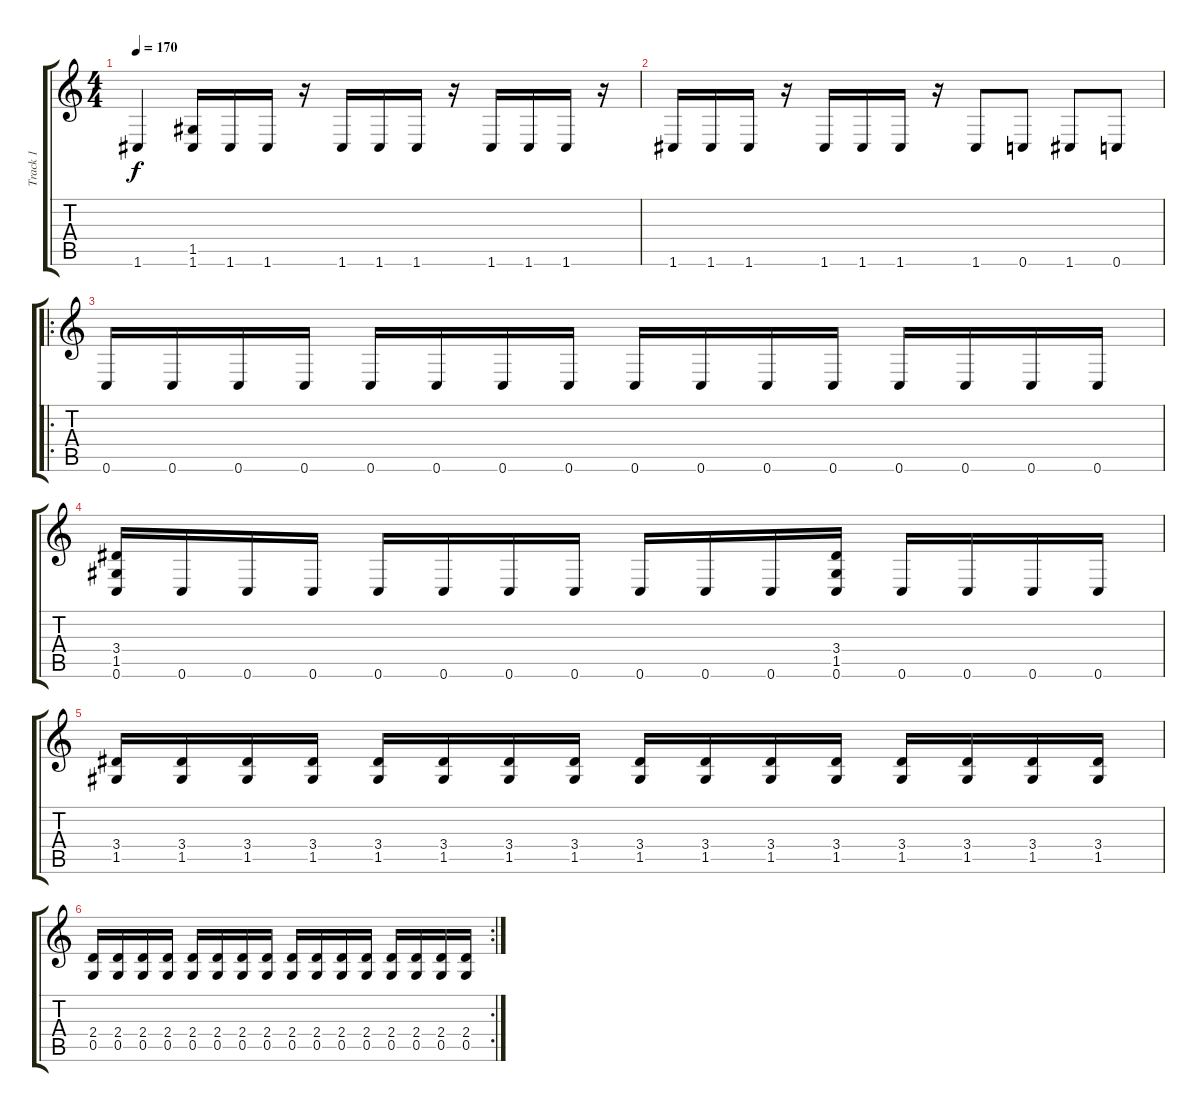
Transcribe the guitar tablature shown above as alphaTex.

\track ("Track 1" "Track 1") {instrument distortionguitar}
\staff {score tabs}
\tuning (D4 A3 F3 C3 G2 C2) {hide}
\ts (4 4)
\tempo 170
\clef g2
\ks c
1.6{t}.4{dy f} (1.5 1.6).16 1.6.16 1.6.16 r.16 1.6.16 1.6.16 1.6.16 r.16 1.6.16 1.6.16 1.6.16 r.16 |
1.6.16 1.6.16 1.6.16 r.16 1.6.16 1.6.16 1.6.16 r.16 1.6.8 0.6.8 1.6.8 0.6.8 |
\ro
0.6.16 0.6.16 0.6.16 0.6.16 0.6.16 0.6.16 0.6.16 0.6.16 0.6.16 0.6.16 0.6.16 0.6.16 0.6.16 0.6.16 0.6.16 0.6.16 |
(3.4 1.5 0.6).16 0.6.16 0.6.16 0.6.16 0.6.16 0.6.16 0.6.16 0.6.16 0.6.16 0.6.16 0.6.16 (3.4 1.5 0.6).16 0.6.16 0.6.16 0.6.16 0.6.16 |
(3.4 1.5).16 (3.4 1.5).16 (3.4 1.5).16 (3.4 1.5).16 (3.4 1.5).16 (3.4 1.5).16 (3.4 1.5).16 (3.4 1.5).16 (3.4 1.5).16 (3.4 1.5).16 (3.4 1.5).16 (3.4 1.5).16 (3.4 1.5).16 (3.4 1.5).16 (3.4 1.5).16 (3.4 1.5).16 |
\rc 2
(2.4 0.5).16 (2.4 0.5).16 (2.4 0.5).16 (2.4 0.5).16 (2.4 0.5).16 (2.4 0.5).16 (2.4 0.5).16 (2.4 0.5).16 (2.4 0.5).16 (2.4 0.5).16 (2.4 0.5).16 (2.4 0.5).16 (2.4 0.5).16 (2.4 0.5).16 (2.4 0.5).16 (2.4 0.5).16
